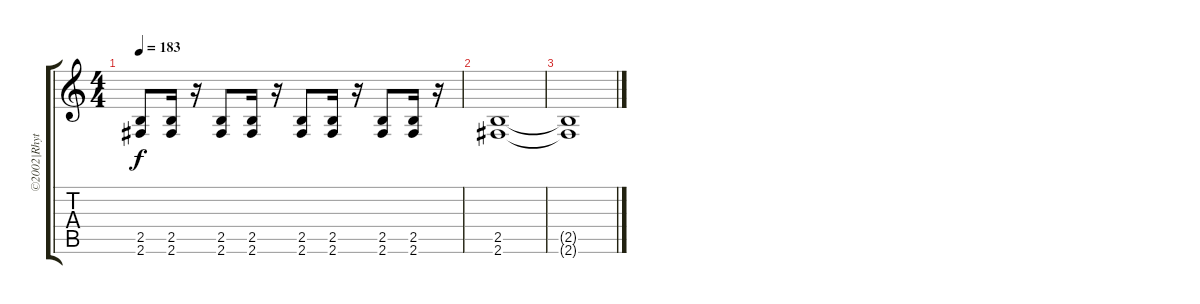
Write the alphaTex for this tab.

\track ("©2002|Rhythm Guitar" "©2002|Rhyt") {instrument overdrivenguitar}
\staff {score tabs}
\tuning (E4 B3 G3 D3 A2 E2) {hide}
\ts (4 4)
\tempo 183
\clef g2
\ks c
(2.5 2.6).8{dy f} (2.5 2.6).16 r.16 (2.5 2.6).8 (2.5 2.6).16 r.16 (2.5 2.6).8 (2.5 2.6).16 r.16 (2.5 2.6).8 (2.5 2.6).16 r.16 |
(2.5 2.6).1 |
(2.5{t} 2.6{t}).1
